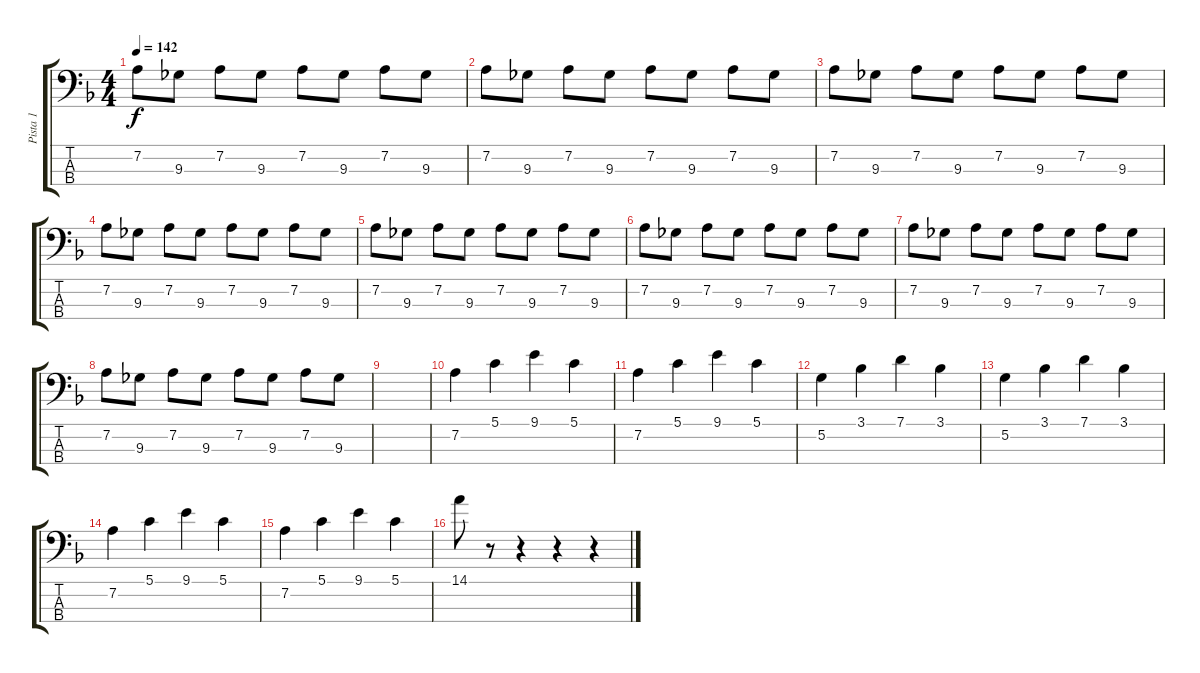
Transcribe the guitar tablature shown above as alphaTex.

\track ("Pista 1" "Pista 1") {instrument electricbassfinger}
\staff {score tabs}
\tuning (G2 D2 A1 E1) {hide}
\ts (4 4)
\tempo 142
\clef f4
\ks f
7.2.8{dy f} 9.3.8 7.2.8 9.3.8 7.2.8 9.3.8 7.2.8 9.3.8 |
7.2.8 9.3.8 7.2.8 9.3.8 7.2.8 9.3.8 7.2.8 9.3.8 |
7.2.8 9.3.8 7.2.8 9.3.8 7.2.8 9.3.8 7.2.8 9.3.8 |
7.2.8 9.3.8 7.2.8 9.3.8 7.2.8 9.3.8 7.2.8 9.3.8 |
7.2.8 9.3.8 7.2.8 9.3.8 7.2.8 9.3.8 7.2.8 9.3.8 |
7.2.8 9.3.8 7.2.8 9.3.8 7.2.8 9.3.8 7.2.8 9.3.8 |
7.2.8 9.3.8 7.2.8 9.3.8 7.2.8 9.3.8 7.2.8 9.3.8 |
7.2.8 9.3.8 7.2.8 9.3.8 7.2.8 9.3.8 7.2.8 9.3.8 |
|
7.2.4 5.1.4 9.1.4 5.1.4 |
7.2.4 5.1.4 9.1.4 5.1.4 |
5.2.4 3.1.4 7.1.4 3.1.4 |
5.2.4 3.1.4 7.1.4 3.1.4 |
7.2.4 5.1.4 9.1.4 5.1.4 |
7.2.4 5.1.4 9.1.4 5.1.4 |
14.1.8 r.8 r.4 r.4 r.4
